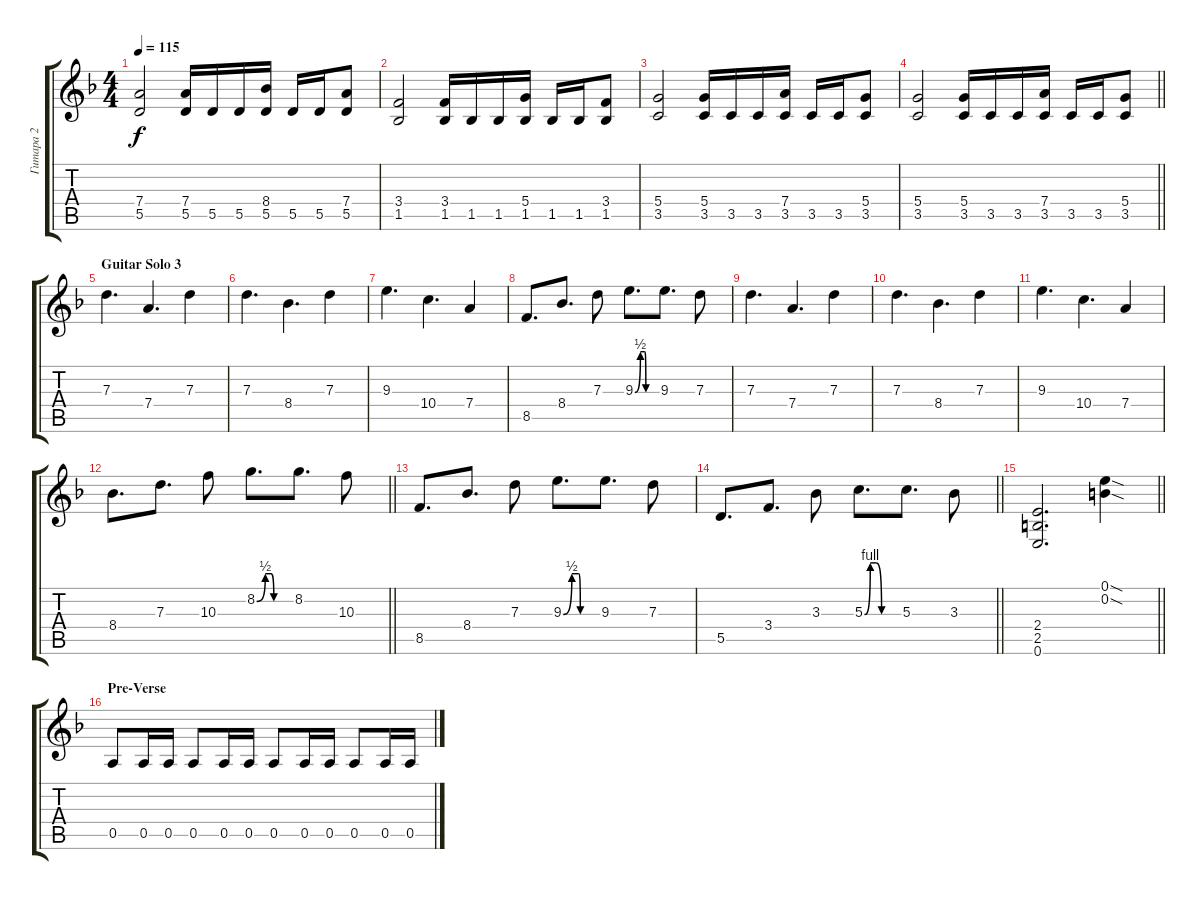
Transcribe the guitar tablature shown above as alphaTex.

\track ("Гитара 2" "Гитара 2") {instrument distortionguitar}
\staff {score tabs}
\tuning (E4 B3 G3 D3 A2 E2) {hide}
\ts (4 4)
\tempo 115
\clef g2
\ks dminor
(7.4 5.5).2{dy f} (7.4 5.5).16 5.5.16 5.5.16 (8.4 5.5).16 5.5.16 5.5.16 (7.4 5.5).8 |
(3.4 1.5).2 (3.4 1.5).16 1.5.16 1.5.16 (5.4 1.5).16 1.5.16 1.5.16 (3.4 1.5).8 |
(5.4 3.5).2 (5.4 3.5).16 3.5.16 3.5.16 (7.4 3.5).16 3.5.16 3.5.16 (5.4 3.5).8 |
\barLineRight lightlight
(5.4 3.5).2 (5.4 3.5).16 3.5.16 3.5.16 (7.4 3.5).16 3.5.16 3.5.16 (5.4 3.5).8 |
\section ("" "Guitar Solo 3")
7.3.4{d} 7.4.4{d} 7.3.4 |
7.3.4{d} 8.4.4{d} 7.3.4 |
9.3.4{d} 10.4.4{d} 7.4.4 |
8.5.8{d} 8.4.8{d} 7.3.8 9.3{be (custom 0 0 15 2 27 2 30 0 60 0)}.8{d} 9.3.8{d} 7.3.8 |
7.3.4{d} 7.4.4{d} 7.3.4 |
7.3.4{d} 8.4.4{d} 7.3.4 |
9.3.4{d} 10.4.4{d} 7.4.4 |
\barLineRight lightlight
8.4.8{d} 7.3.8{d} 10.3.8 8.2{be (custom 0 0 15 2 25 2 30 0 60 0)}.8{d} 8.2.8{d} 10.3.8 |
8.5.8{d} 8.4.8{d} 7.3.8 9.3{be (custom 0 0 15 2 27 2 30 0 60 0)}.8{d} 9.3.8{d} 7.3.8 |
\barLineRight lightlight
5.5.8{d} 3.4.8{d} 3.3.8 5.3{be (custom 0 0 10 4 20 4 30 0 60 0)}.8{d} 5.3.8{d} 3.3.8 |
\barLineRight lightlight
(2.4 2.5 0.6).2{d volume 13} (0.1{sod} 0.2{sod}).4 |
\section ("" "Pre-Verse")
0.5.8{volume 13} 0.5.16 0.5.16 0.5.8 0.5.16 0.5.16 0.5.8 0.5.16 0.5.16 0.5.8 0.5.16 0.5.16
